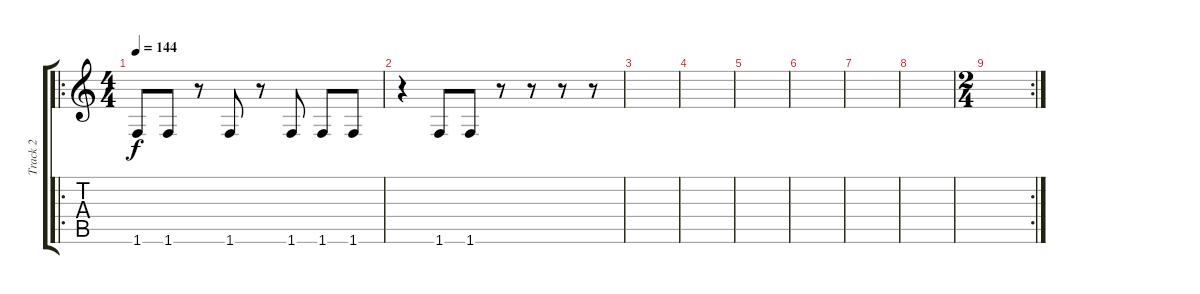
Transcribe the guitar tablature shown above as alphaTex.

\track ("Track 2" "Track 2") {instrument electricbassfinger}
\staff {score tabs}
\tuning (E4 B3 G3 D3 A2 E2) {hide}
\ro
\ts (4 4)
\tempo 144
\clef g2
\ks c
1.6.8{dy f instrument electricbassfinger} 1.6.8 r.8 1.6.8 r.8 1.6.8 1.6.8 1.6.8 |
r.4 1.6.8 1.6.8 r.8 r.8 r.8 r.8 |
|
|
|
|
|
|
\rc 2
\ts (2 4)
